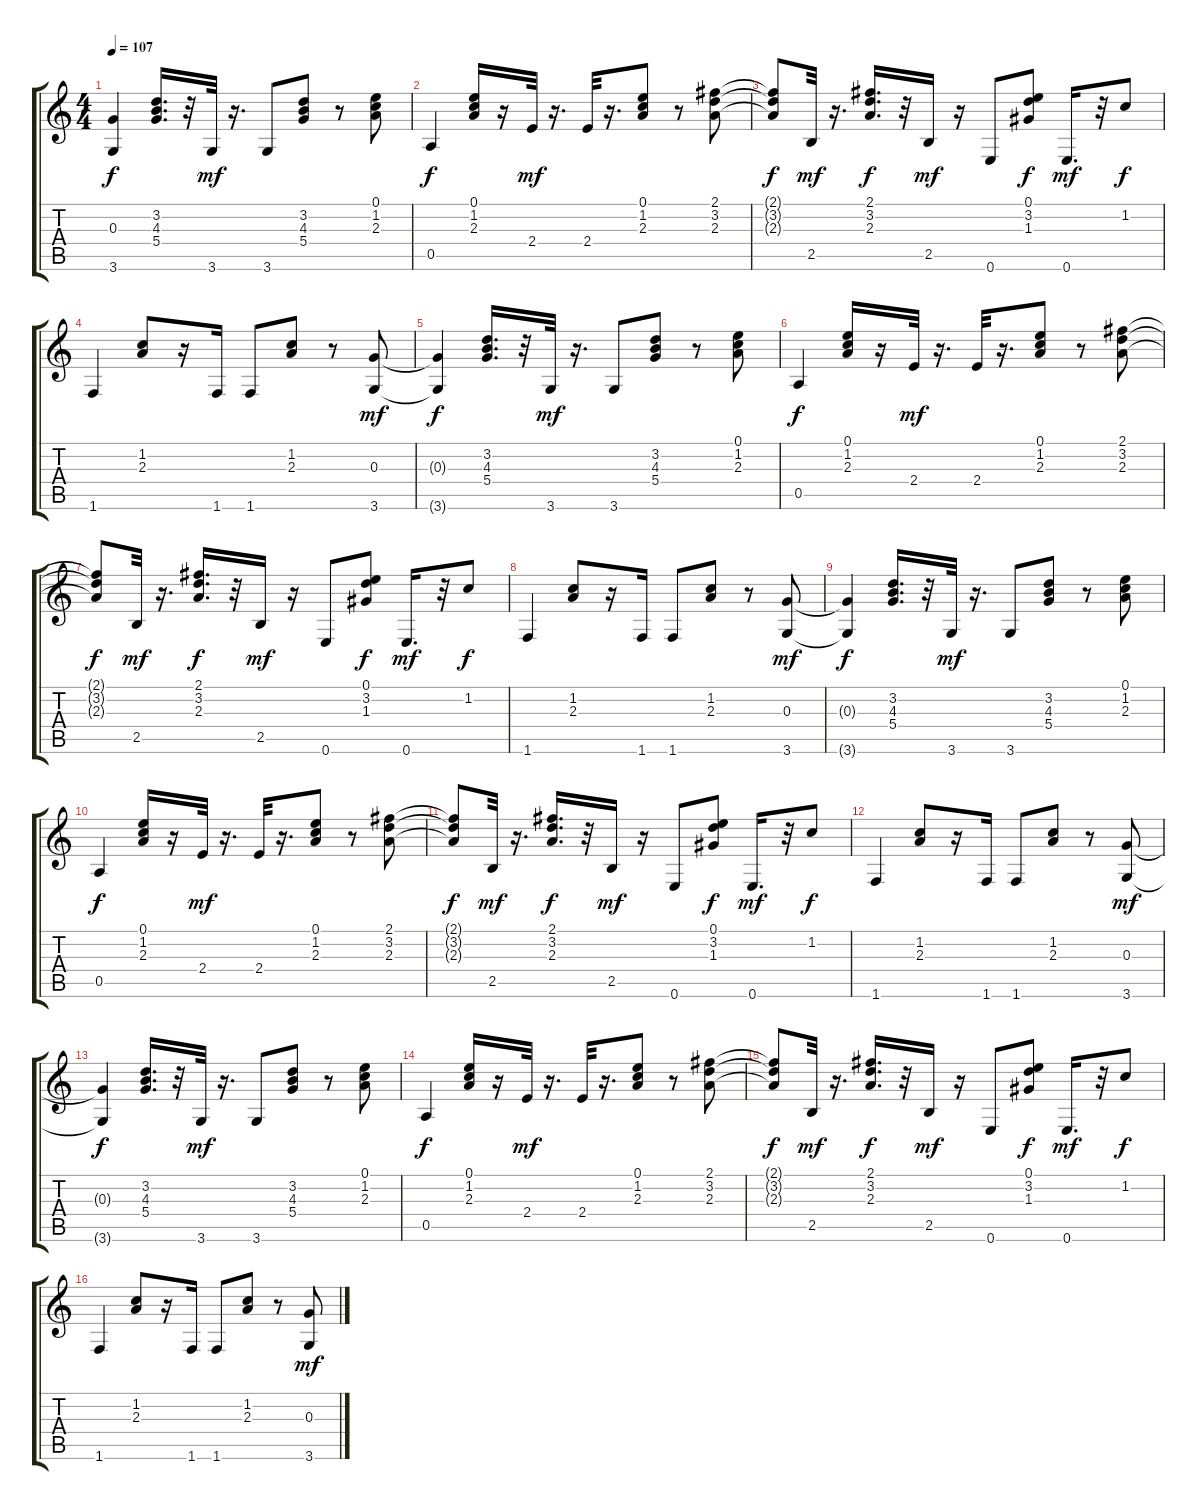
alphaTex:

\track "" {instrument electricguitarjazz}
\staff {score tabs}
\tuning (E4 B3 G3 D3 A2 E2) {hide}
\ts (4 4)
\tempo 107
\clef g2
\ks c
(0.3{t} 3.6{t}).4{dy f} (3.2 4.3 5.4).16{d} r.32 3.6.32{dy mf} r.16{d} 3.6.8 (3.2 4.3 5.4).8 r.8 (0.1 1.2 2.3).8 |
0.5.4{dy f} (0.1 1.2 2.3).16 r.16 2.4.32{dy mf} r.16{d} 2.4.32 r.16{d} (0.1 1.2 2.3).8 r.8 (2.1 3.2 2.3).8 |
(2.1{t} 3.2{t} 2.3{t}).8{dy f} 2.5.32{dy mf} r.16{d} (2.1 3.2 2.3).16{d dy f} r.32 2.5.16{dy mf} r.16 0.6.8 (0.1 3.2 1.3).8{dy f} 0.6.16{d dy mf} r.32 1.2.8{dy f} |
1.6.4 (1.2 2.3).8 r.16 1.6.16 1.6.8 (1.2 2.3).8 r.8 (0.3 3.6).8{dy mf} |
(0.3{t} 3.6{t}).4{dy f} (3.2 4.3 5.4).16{d} r.32 3.6.32{dy mf} r.16{d} 3.6.8 (3.2 4.3 5.4).8 r.8 (0.1 1.2 2.3).8 |
0.5.4{dy f} (0.1 1.2 2.3).16 r.16 2.4.32{dy mf} r.16{d} 2.4.32 r.16{d} (0.1 1.2 2.3).8 r.8 (2.1 3.2 2.3).8 |
(2.1{t} 3.2{t} 2.3{t}).8{dy f} 2.5.32{dy mf} r.16{d} (2.1 3.2 2.3).16{d dy f} r.32 2.5.16{dy mf} r.16 0.6.8 (0.1 3.2 1.3).8{dy f} 0.6.16{d dy mf} r.32 1.2.8{dy f} |
1.6.4 (1.2 2.3).8 r.16 1.6.16 1.6.8 (1.2 2.3).8 r.8 (0.3 3.6).8{dy mf} |
(0.3{t} 3.6{t}).4{dy f} (3.2 4.3 5.4).16{d} r.32 3.6.32{dy mf} r.16{d} 3.6.8 (3.2 4.3 5.4).8 r.8 (0.1 1.2 2.3).8 |
0.5.4{dy f} (0.1 1.2 2.3).16 r.16 2.4.32{dy mf} r.16{d} 2.4.32 r.16{d} (0.1 1.2 2.3).8 r.8 (2.1 3.2 2.3).8 |
(2.1{t} 3.2{t} 2.3{t}).8{dy f} 2.5.32{dy mf} r.16{d} (2.1 3.2 2.3).16{d dy f} r.32 2.5.16{dy mf} r.16 0.6.8 (0.1 3.2 1.3).8{dy f} 0.6.16{d dy mf} r.32 1.2.8{dy f} |
1.6.4 (1.2 2.3).8 r.16 1.6.16 1.6.8 (1.2 2.3).8 r.8 (0.3 3.6).8{dy mf} |
(0.3{t} 3.6{t}).4{dy f} (3.2 4.3 5.4).16{d} r.32 3.6.32{dy mf} r.16{d} 3.6.8 (3.2 4.3 5.4).8 r.8 (0.1 1.2 2.3).8 |
0.5.4{dy f} (0.1 1.2 2.3).16 r.16 2.4.32{dy mf} r.16{d} 2.4.32 r.16{d} (0.1 1.2 2.3).8 r.8 (2.1 3.2 2.3).8 |
(2.1{t} 3.2{t} 2.3{t}).8{dy f} 2.5.32{dy mf} r.16{d} (2.1 3.2 2.3).16{d dy f} r.32 2.5.16{dy mf} r.16 0.6.8 (0.1 3.2 1.3).8{dy f} 0.6.16{d dy mf} r.32 1.2.8{dy f} |
1.6.4 (1.2 2.3).8 r.16 1.6.16 1.6.8 (1.2 2.3).8 r.8 (0.3 3.6).8{dy mf}
